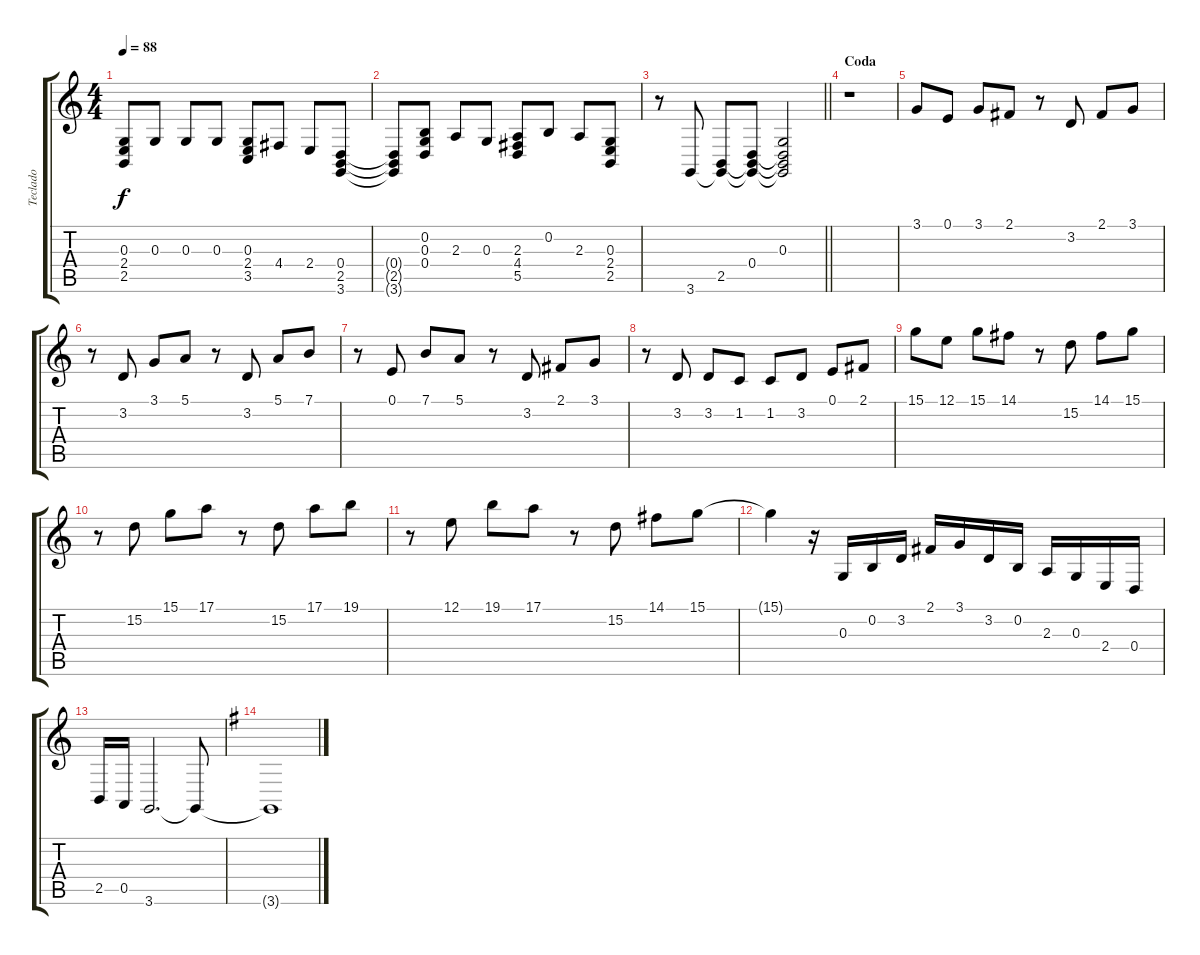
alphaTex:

\track ("Teclado" "Teclado") {instrument electricpiano1}
\staff {score tabs}
\tuning (E4 B3 G3 D3 A2 E2) {hide}
\ts (4 4)
\tempo 88
\clef g2
\ks c
(0.3{t} 2.4{t} 2.5{t}).8{dy f} 0.3.8 0.3.8 0.3.8 (0.3 2.4 3.5).8 4.4.8 2.4.8 (0.4 2.5 3.6).8 |
(0.4{t} 2.5{t} 3.6{t}).8 (0.2 0.3 0.4).8 2.3.8 0.3.8 (2.3 4.4 5.5).8 0.2.8 2.3.8 (0.3 2.4 2.5).8 |
\barLineRight lightlight
r.8{volume 14} 3.6.8 (2.5 3.6{t}).8 (0.4 2.5{t} 3.6{t}).8 (0.3 0.4{t} 2.5{t} 3.6{t}).2 |
\section ("" "Coda")
r.1 |
3.1.8 0.1.8 3.1.8 2.1.8 r.8 3.2.8 2.1.8 3.1.8 |
r.8 3.2.8 3.1.8 5.1.8 r.8 3.2.8 5.1.8 7.1.8 |
r.8 0.1.8 7.1.8 5.1.8 r.8 3.2.8 2.1.8 3.1.8 |
r.8 3.2.8 3.2.8 1.2.8 1.2.8 3.2.8 0.1.8 2.1.8 |
15.1.8 12.1.8 15.1.8 14.1.8 r.8 15.2.8 14.1.8 15.1.8 |
r.8 15.2.8 15.1.8 17.1.8 r.8 15.2.8 17.1.8 19.1.8 |
r.8 12.1.8 19.1.8 17.1.8 r.8 15.2.8 14.1.8 15.1.8 |
15.1{t}.4 r.16 0.3.16 0.2.16 3.2.16 2.1.16 3.1.16 3.2.16 0.2.16 2.3.16 0.3.16 2.4.16 0.4.16 |
2.5.16 0.5.16 3.6.2{d} 3.6{t}.8 |
\ks g
3.6{t}.1
